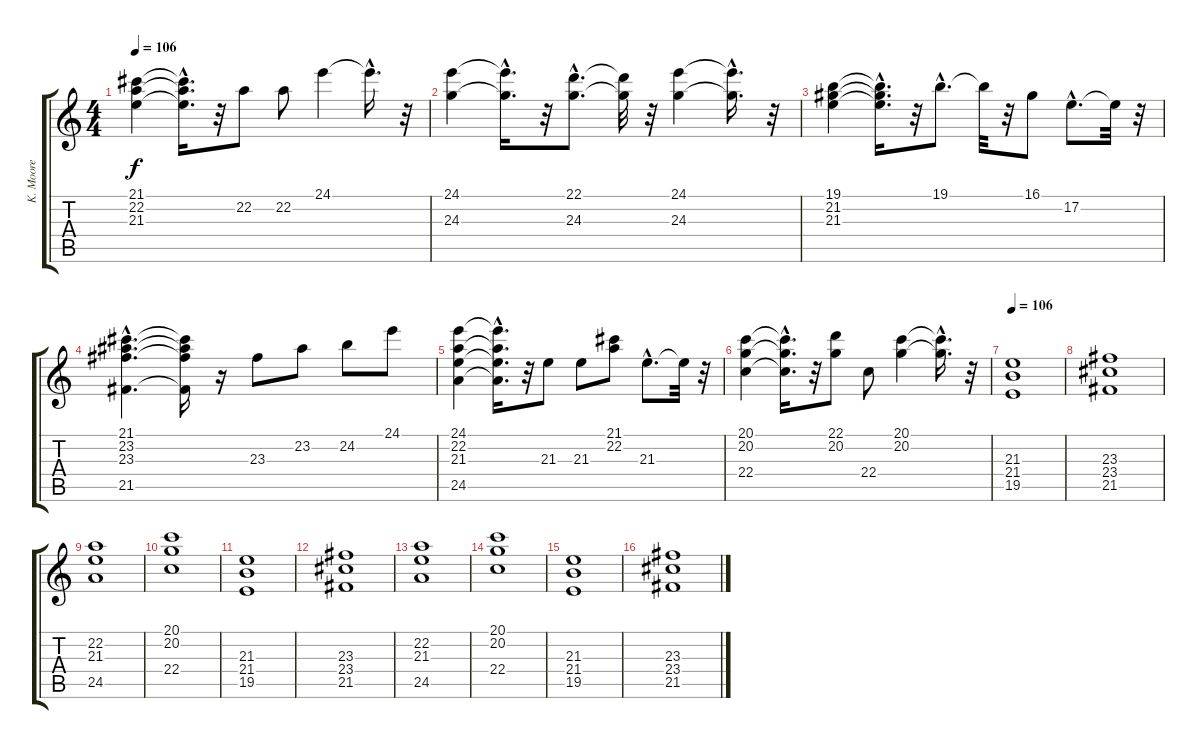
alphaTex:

\track ("K. Moore" "K. Moore") {instrument synthstrings2}
\staff {score tabs}
\tuning (E4 B3 G3 D3 A2 E2) {hide}
\ts (4 4)
\tempo 106
\clef g2
\ks c
(21.1 22.2 21.3).4{dy f volume 16 instrument fx2soundtrack} (21.1{hac t} 22.2{hac t} 21.3{hac t}).16{d} r.32 22.2.8 22.2.8 24.1.4 24.1{hac t}.16{d} r.32 |
(24.1 24.3).4 (24.1{hac t} 24.3{hac t}).16{d} r.32 (22.1{hac} 24.3{hac}).8{d} (22.1{t} 24.3{t}).32 r.32 (24.1 24.3).4 (24.1{hac t} 24.3{hac t}).16{d} r.32 |
(19.1 21.2 21.3).4 (19.1{hac t} 21.2{hac t} 21.3{hac t}).16{d} r.32 19.1{hac}.8{d} 19.1{t}.32 r.32 16.1.8 17.2{hac}.8{d} 17.2{t}.32 r.32 |
(21.1{hac} 23.2{hac} 23.3{hac} 21.5{hac}).4{d} (21.1{t} 23.2{t} 23.3{t} 21.5{t}).16 r.16 23.3.8 23.2.8 24.2.8 24.1.8 |
(24.1 22.2 21.3 24.5).4 (24.1{hac t} 22.2{hac t} 21.3{hac t} 24.5{hac t}).16{d} r.32 21.3.8 21.3.8 (21.1 22.2).8 21.3{hac}.8{d} 21.3{t}.32 r.32 |
(20.1 20.2 22.4).4 (20.1{hac t} 20.2{hac t} 22.4{hac t}).16{d} r.32 (22.1 20.2).8 22.4.8 (20.1 20.2).4 (20.1{hac t} 20.2{hac t}).16{d} r.32 |
\tempo 106
(21.3 21.4 19.5).1{volume 8 instrument rockorgan} |
(23.3 23.4 21.5).1 |
(22.2 21.3 24.5).1 |
(20.1 20.2 22.4).1 |
(21.3 21.4 19.5).1 |
(23.3 23.4 21.5).1 |
(22.2 21.3 24.5).1 |
(20.1 20.2 22.4).1 |
(21.3 21.4 19.5).1 |
(23.3 23.4 21.5).1
